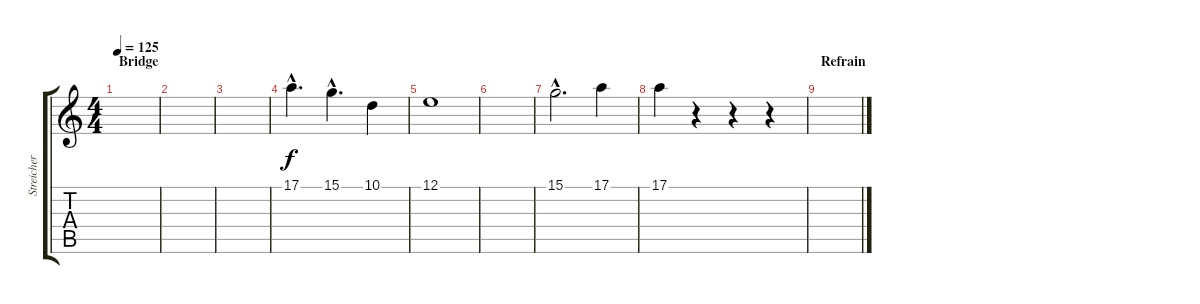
\track ("Streicher" "Streicher") {instrument tremolostrings}
\staff {score tabs}
\tuning (E4 B3 G3 D3 A2 E2) {hide}
\ts (4 4)
\section ("" "Bridge")
\tempo 125
\clef g2
\ks c
|
|
|
17.1{hac}.4{d} 15.1{hac}.4{d} 10.1.4 |
12.1.1{volume 8} |
|
15.1{hac}.2{d} 17.1.4 |
17.1.4 r.4 r.4 r.4 |
\section ("" "Refrain")
